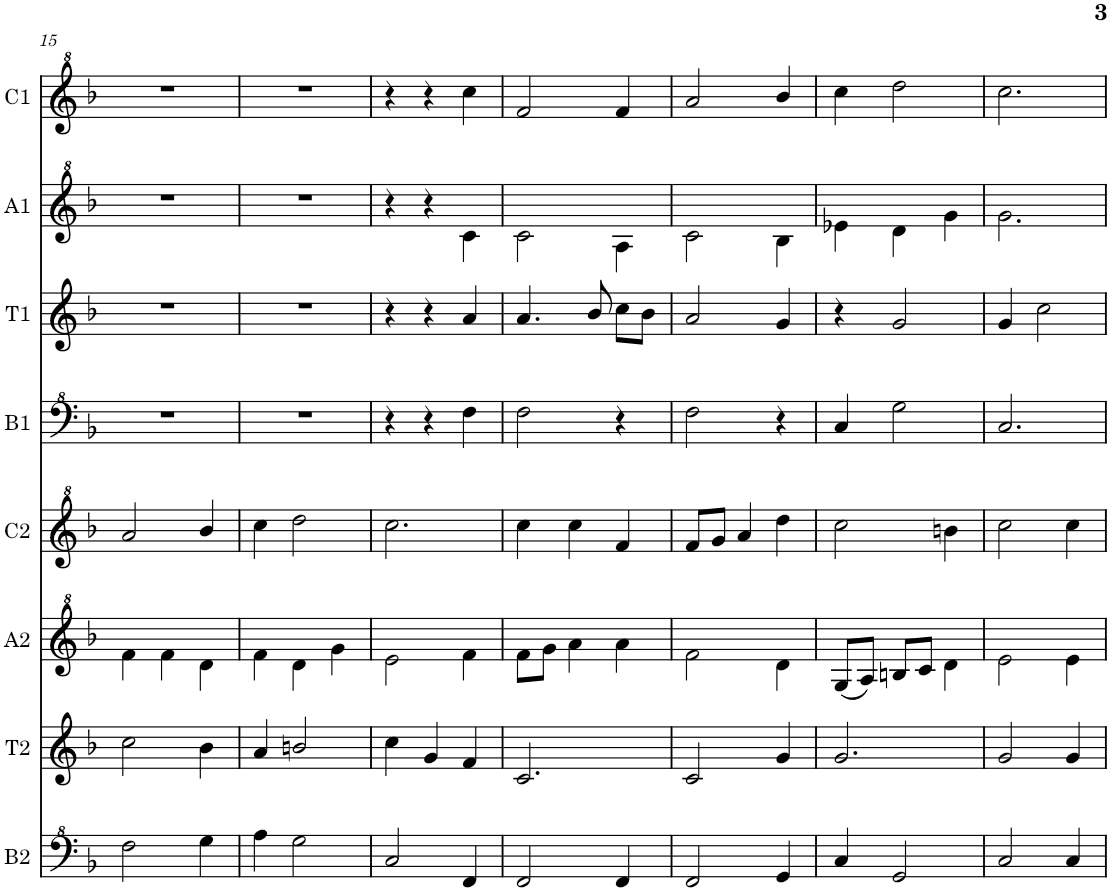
**kern	**kern	**kern	**kern	**kern	**kern	**kern	**kern
*part8	*part7	*part6	*part5	*part4	*part3	*part2	*part1
*staff8	*staff7	*staff6	*staff5	*staff4	*staff3	*staff2	*staff1
*I"Bass 2	*I"Tenor 2	*I"Alto 2	*I"Cantus 2	*I"Bass 1	*I"Tenor 1	*I"Alto 1	*I"Cantus 1
*I'B2	*I'T2	*I'A2	*I'C2	*I'B1	*I'T1	*I'A1	*I'C1
!!LO:PB:g=z
*clefF^4	*clefG2	*clefG^2	*clefG^2	*clefF^4	*clefG2	*clefG^2	*clefG^2
*k[b-]	*k[b-]	*k[b-]	*k[b-]	*k[b-]	*k[b-]	*k[b-]	*k[b-]
*M3/4	*M3/4	*M3/4	*M3/4	*M3/4	*M3/4	*M3/4	*M3/4
=15	=15	=15	=15	=15	=15	=15	=15
2f\	2cc\	4ff\	2aa/	2.r	2.r	2.r	2.r
.	.	4ff\	.	.	.	.	.
4g\	4b-\	4dd\	4bb-/	.	.	.	.
=16	=16	=16	=16	=16	=16	=16	=16
4a\	4a/	4ff\	4ccc\	2.r	2.r	2.r	2.r
2g\	2bn/	4dd\	2ddd\	.	.	.	.
.	.	4gg\	.	.	.	.	.
=17	=17	=17	=17	=17	=17	=17	=17
2c/	4cc\	2ee\	2.ccc\	4r	4r	4r	4r
.	4g/	.	.	4r	4r	4r	4r
4F/	4f/	4ff\	.	4f\	4a/	4cc\	4ccc\
=18	=18	=18	=18	=18	=18	=18	=18
2F/	2.c/	8ff\L	4ccc\	2f\	4.a/	2cc\	2ff/
.	.	8gg\J	.	.	.	.	.
.	.	4aa\	4ccc\	.	.	.	.
.	.	.	.	.	8b-/	.	.
4F/	.	4aa\	4ff/	4r	8cc\L	4a\	4ff/
.	.	.	.	.	8b-\J	.	.
=19	=19	=19	=19	=19	=19	=19	=19
2F/	2c/	2ff\	8ff/L	2f\	2a/	2cc\	2aa/
.	.	.	8gg/J	.	.	.	.
.	.	.	4aa/	.	.	.	.
4G/	4g/	4dd\	4ddd\	4r	4g/	4b-\	4bb-/
=20	=20	=20	=20	=20	=20	=20	=20
4c/	2.g/	(<8g/L	2ccc\	4c/	4r	4ee-X\	4ccc\
.	.	8a/J)	.	.	.	.	.
2G/	.	8bn/L	.	2g\	2g/	4dd\	2ddd\
.	.	8cc/J	.	.	.	.	.
.	.	4dd\	4bbn\	.	.	4gg\	.
=21	=21	=21	=21	=21	=21	=21	=21
2c/	2g/	2ee\	2ccc\	2.c/	4g/	2.gg\	2.ccc\
.	.	.	.	.	2cc\	.	.
4c/	4g/	4ee\	4ccc\	.	.	.	.
=	=	=	=	=	=	=	=
*-	*-	*-	*-	*-	*-	*-	*-
